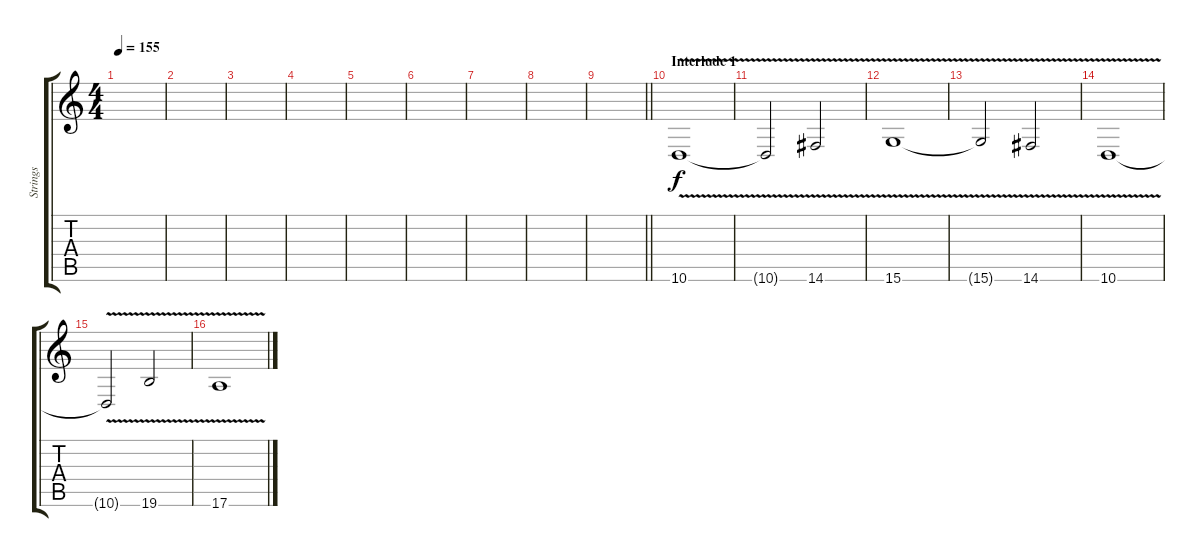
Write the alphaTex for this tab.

\track ("Strings" "Strings") {instrument cello}
\staff {score tabs}
\tuning (E4 B3 G3 D3 A2 E2) {hide}
\ts (4 4)
\tempo 155
\clef g2
\ks c
|
|
|
|
|
|
|
|
\barLineRight lightlight
|
\section ("" "Interlude 1")
10.6{v}.1 |
10.6{t}.2 14.6{v}.2 |
15.6{v}.1 |
15.6{t}.2 14.6{v}.2 |
10.6{v}.1 |
10.6{t}.2 19.6{v}.2 |
17.6{v}.1
